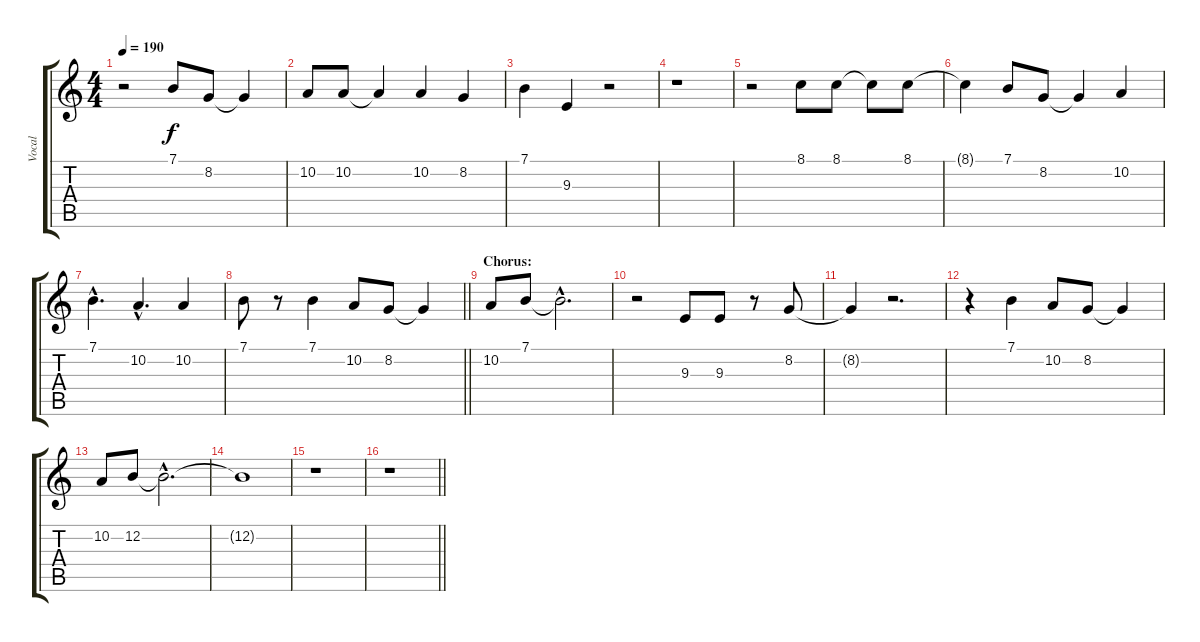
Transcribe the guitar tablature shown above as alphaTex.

\track ("Vocal" "Vocal") {instrument oboe}
\staff {score tabs}
\tuning (E4 B3 G3 D3 A2 E2) {hide}
\ts (4 4)
\tempo 190
\clef g2
\ks c
r.2{dy f} 7.1.8 8.2.8 8.2{t}.4 |
10.2.8 10.2.8 10.2{t}.4 10.2.4 8.2.4 |
7.1.4 9.3.4 r.2 |
r.1 |
r.2 8.1.8 8.1.8 8.1{t}.8 8.1.8 |
8.1{t}.4 7.1.8 8.2.8 8.2{t}.4 10.2.4 |
7.1{hac}.4{d} 10.2{hac}.4{d} 10.2.4 |
\barLineRight lightlight
7.1.8 r.8 7.1.4 10.2.8 8.2.8 8.2{t}.4 |
\section ("" "Chorus:")
10.2.8 7.1.8 7.1{hac t}.2{d} |
r.2 9.3.8 9.3.8 r.8 8.2.8 |
8.2{t}.4 r.2{d} |
r.4 7.1.4 10.2.8 8.2.8 8.2{t}.4 |
10.2.8 12.2.8 12.2{hac t}.2{d} |
12.2{t}.1 |
r.1 |
\barLineRight lightlight
r.1
